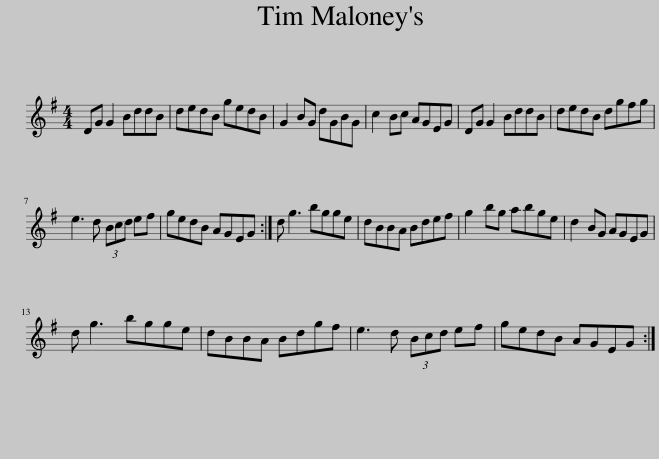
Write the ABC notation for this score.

X:1
L:1/8
M:4/4
I:linebreak $
K:G
V:1 treble
V:1
 DG G2 BddB | dedB gedB | G2 BG dGBG | c2 Bc AGEG | DG G2 BddB | %5
 dedB dgfg |$ e3 d (3Bcd ef | gedB AGEG :| d g3 bgge | dBBA Bdef | %10
 g2 bg abge | d2 BG AGEG |$ d g3 bgge | dBBA Bdgf | e3 d (3Bcd ef | %15
 gedB AGEG :| %16
